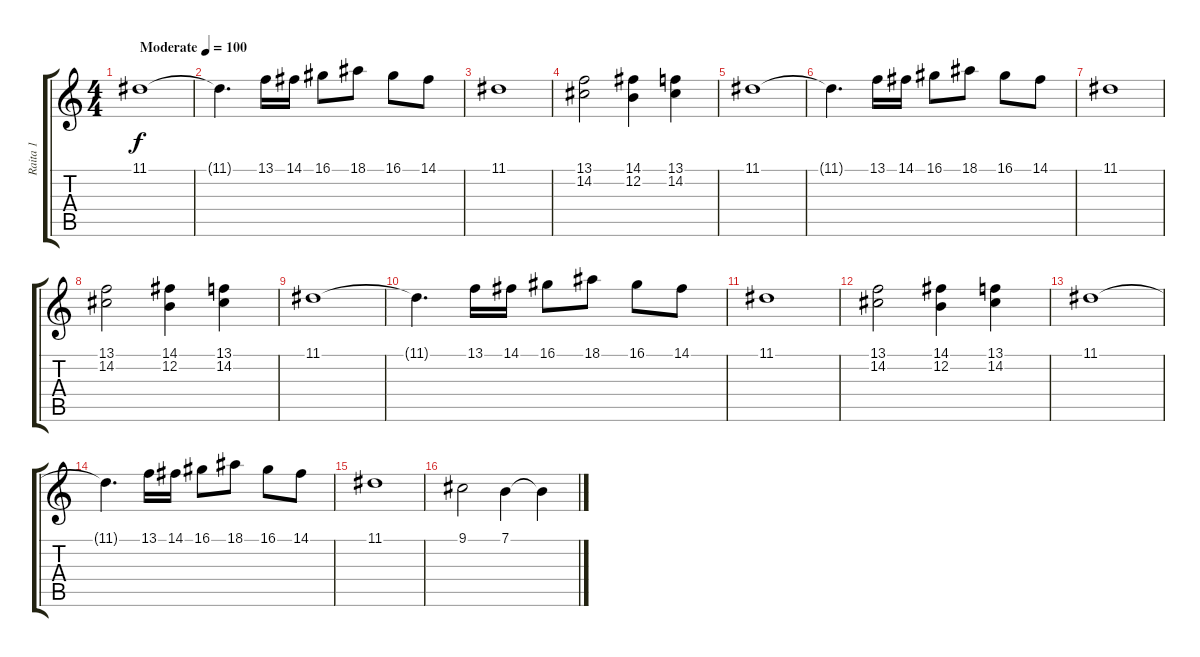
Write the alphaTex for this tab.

\track ("Raita 1" "Raita 1") {instrument flute}
\staff {score tabs}
\tuning (E4 B3 G3 D3 A2 E2) {hide}
\ts (4 4)
\tempo (100 "Moderate")
\clef g2
\ks c
11.1.1{dy f instrument flute} |
11.1{t}.4{d} 13.1.16 14.1.16 16.1.8 18.1.8 16.1.8 14.1.8 |
11.1.1 |
(13.1 14.2).2 (14.1 12.2).4 (13.1 14.2).4 |
11.1.1 |
11.1{t}.4{d} 13.1.16 14.1.16 16.1.8 18.1.8 16.1.8 14.1.8 |
11.1.1 |
(13.1 14.2).2 (14.1 12.2).4 (13.1 14.2).4 |
11.1.1 |
11.1{t}.4{d} 13.1.16 14.1.16 16.1.8 18.1.8 16.1.8 14.1.8 |
11.1.1 |
(13.1 14.2).2 (14.1 12.2).4 (13.1 14.2).4 |
11.1.1 |
11.1{t}.4{d} 13.1.16 14.1.16 16.1.8 18.1.8 16.1.8 14.1.8 |
11.1.1 |
9.1.2 7.1.4 7.1{t}.4
